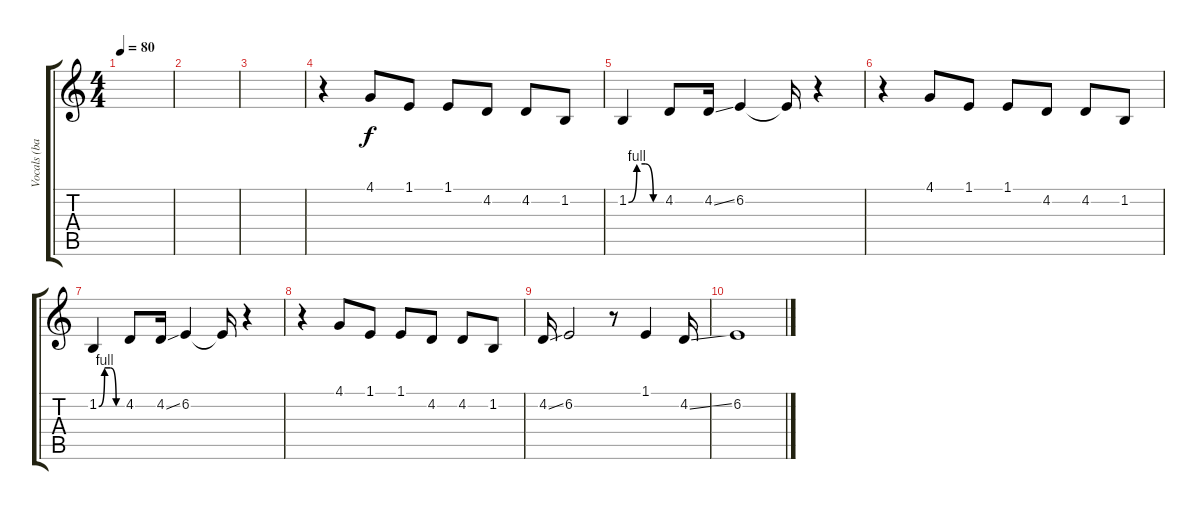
\track ("Vocals (backup)" "Vocals (ba") {instrument lead2sawtooth}
\staff {score tabs}
\tuning (Eb4 Bb3 Gb3 Db3 Ab2 Eb2) {hide}
\ts (4 4)
\tempo 80
\clef g2
\ks c
|
|
|
r.4 4.1.8 1.1.8 1.1.8 4.2.8 4.2.8 1.2.8 |
1.2{be (custom 0 0 15 4 30 4 45 0 60 0)}.4 4.2.8 4.2{ss}.16 6.2.4 6.2{t}.16 r.4 |
r.4 4.1.8 1.1.8 1.1.8 4.2.8 4.2.8 1.2.8 |
1.2{be (custom 0 0 15 4 30 4 45 0 60 0)}.4 4.2.8 4.2{ss}.16 6.2.4 6.2{t}.16 r.4 |
r.4 4.1.8 1.1.8 1.1.8 4.2.8 4.2.8 1.2.8 |
4.2{ss}.16 6.2.2 r.8 1.1.4 4.2{ss}.16 |
6.2.1
